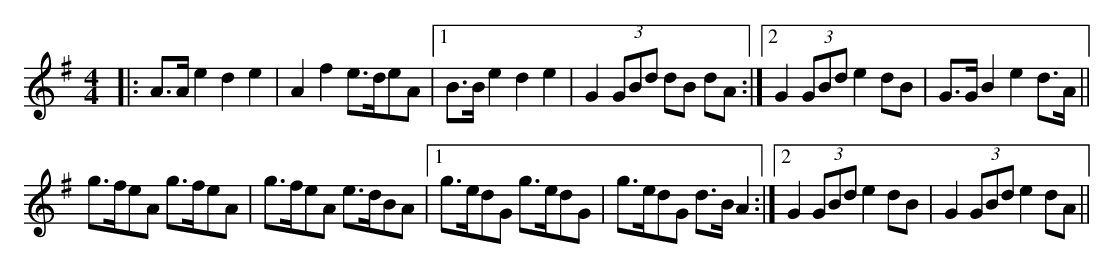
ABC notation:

X:1
M:4/4
K:Ador
|:A>A e2 d2 e2|A2 f2 e>deA|1 B>B e2 d2 e2|G2 (3GBd dB dA:|2 G2 (3GBd e2 dB|G>G B2 e2 d>A||
g>feA g>feA|g>feA e>dBA|1 g>edG g>edG|g>edG d>B A2:|2 G2 (3GBd e2 dB|G2 (3GBd e2 dA||
